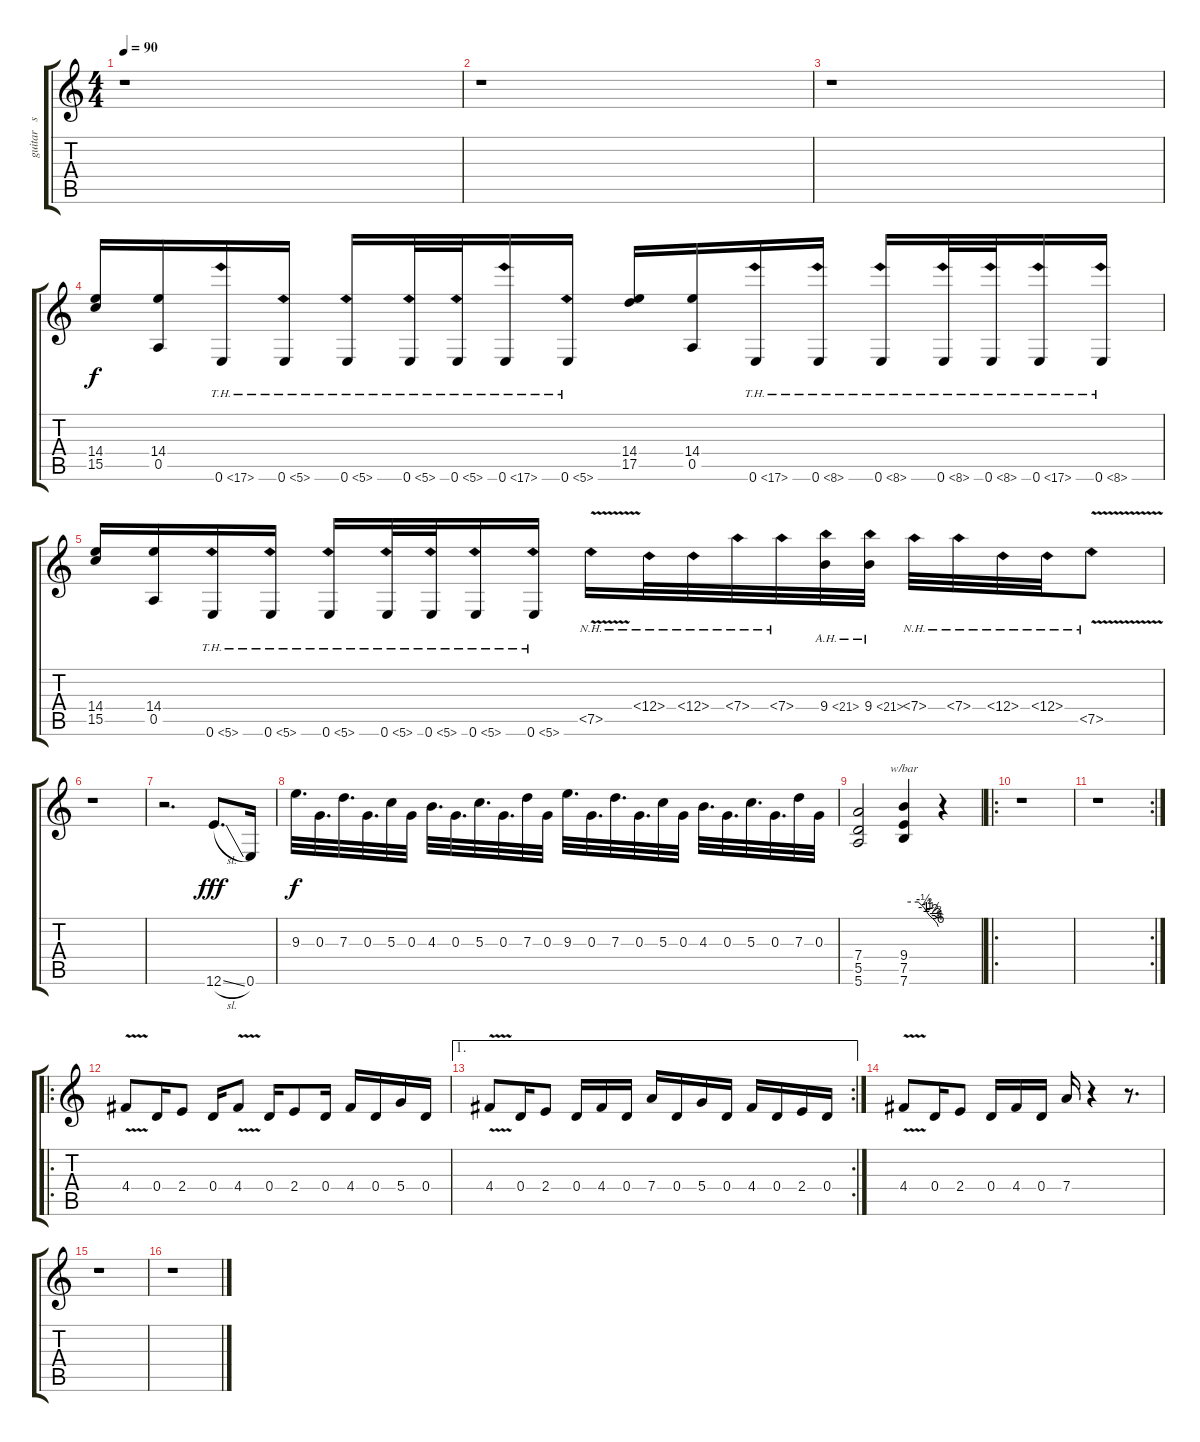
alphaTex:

\track ("guitar   solo    two" "guitar   s") {instrument overdrivenguitar}
\staff {score tabs}
\tuning (E4 B3 G3 D3 A2 E2) {hide}
\ts (4 4)
\tempo 90
\clef g2
\ks c
r.1{dy f} |
r.1 |
r.1 |
(14.4 15.5).16 (14.4 0.5).16 0.6{th 17}.16 0.6{th 5}.16 0.6{th 5}.16 0.6{th 5}.32 0.6{th 5}.32 0.6{th 17}.16 0.6{th 5}.16 (14.4 17.5).16 (14.4 0.5).16 0.6{th 17}.16 0.6{th 8}.16 0.6{th 8}.16 0.6{th 8}.32 0.6{th 8}.32 0.6{th 17}.16 0.6{th 8}.16 |
(14.4 15.5).16 (14.4 0.5).16 0.6{th 5}.16 0.6{th 5}.16 0.6{th 5}.16 0.6{th 5}.32 0.6{th 5}.32 0.6{th 5}.16 0.6{th 5}.16 7.5{nh v}.16 6.4{nh}.32 6.4{nh}.32 7.4{nh}.32 7.4{nh}.32 9.4{ah 12}.32 9.4{ah 12}.32 7.4{nh}.32 7.4{nh}.32 6.4{nh}.32 6.4{nh}.32 7.5{nh v}.8 |
r.1 |
r.2{d} 12.6{sl}.8{d dy fff} 0.6.16 |
9.3.32{d dy f} 0.3.32{d} 7.3.32{d} 0.3.32{d} 5.3.32 0.3.32 4.3.32{d} 0.3.32{d} 5.3.32{d} 0.3.32{d} 7.3.32 0.3.32 9.3.32{d} 0.3.32{d} 7.3.32{d} 0.3.32{d} 5.3.32 0.3.32 4.3.32{d} 0.3.32{d} 5.3.32{d} 0.3.32{d} 7.3.32 0.3.32 |
(7.4 5.5 5.6).2 (9.4 7.5 7.6).4{tbe (custom default 0 0 25 0 35 -2 41 -4 45 -6 50 -8 55 -12 58 -16 60 -24)} r.4 |
\ro
r.1 |
\rc 2
r.1 |
\ro
4.4{v}.8 0.4.16 2.4.8 0.4.16 4.4{v}.8 0.4.16 2.4.8 0.4.16 4.4.16 0.4.16 5.4.16 0.4.16 |
\ae 1
\rc 2
4.4{v}.8 0.4.16 2.4.8 0.4.16 4.4.16 0.4.16 7.4.16 0.4.16 5.4.16 0.4.16 4.4.16 0.4.16 2.4.16 0.4.16 |
4.4{v}.8 0.4.16 2.4.8 0.4.16 4.4.16 0.4.16 7.4.16 r.4 r.8{d} |
r.1 |
r.1
